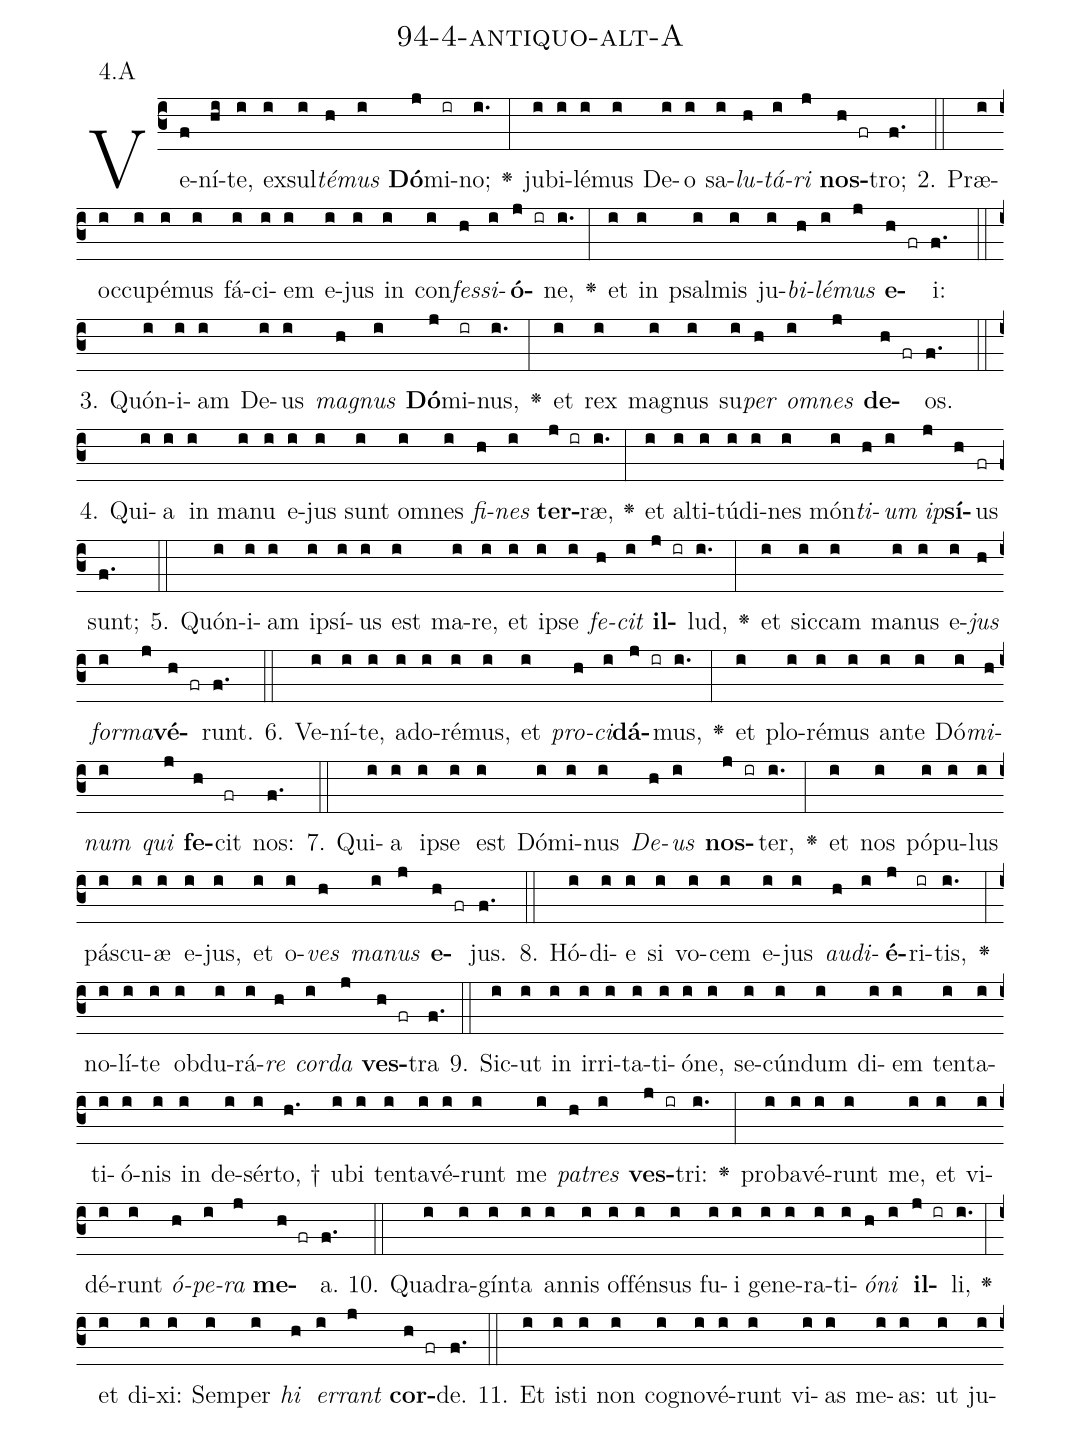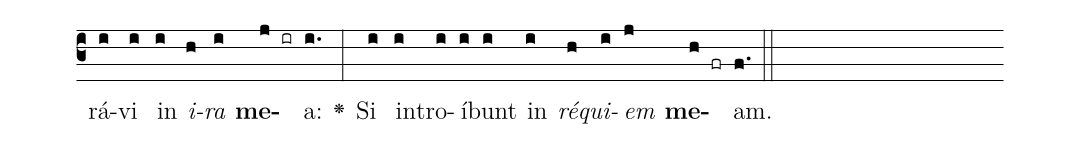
name: 94-4-antiquo-alt-A;
annotation: 4.A;
%%
(c3)Ve(f)ní(hi)te,(i) ex(i)sul(i)<i>té</i>(h)<i>mus</i>(i) <b>Dó</b>(j)mi(ir)no;(i.) <v>\greheightstar</v>(:) ju(i)bi(i)lé(i)mus(i) De(i)o(i) sa(i)<i>lu</i>(h)<i>tá</i>(i)<i>ri</i>(j) <b>nos</b>(h fr)tro;(f.) (::)
2. Præ(i)oc(i)cu(i)pé(i)mus(i) fá(i)ci(i)em(i) e(i)jus(i) in(i) con(i)<i>fes</i>(h)<i>si</i>(i)<b>ó</b>(j ir)ne,(i.) <v>\greheightstar</v>(:) et(i) in(i) psal(i)mis(i) ju(i)<i>bi</i>(h)<i>lé</i>(i)<i>mus</i>(j) <b>e</b>(h fr)i:(f.) (::)
3. Quón(i)i(i)am(i) De(i)us(i) <i>ma</i>(h)<i>gnus</i>(i) <b>Dó</b>(j)mi(ir)nus,(i.) <v>\greheightstar</v>(:) et(i) rex(i) ma(i)gnus(i) su(i)<i>per</i>(h) <i>om</i>(i)<i>nes</i>(j) <b>de</b>(h fr)os.(f.) (::)
4. Qui(i)a(i) in(i) ma(i)nu(i) e(i)jus(i) sunt(i) om(i)nes(i) <i>fi</i>(h)<i>nes</i>(i) <b>ter</b>(j ir)ræ,(i.) <v>\greheightstar</v>(:) et(i) al(i)ti(i)tú(i)di(i)nes(i) món(i)<i>ti</i>(h)<i>um</i>(i) <i>ip</i>(j)<b>sí</b>(h)us(fr) sunt;(f.) (::)
5. Quón(i)i(i)am(i) ip(i)sí(i)us(i) est(i) ma(i)re,(i) et(i) ip(i)se(i) <i>fe</i>(h)<i>cit</i>(i) <b>il</b>(j ir)lud,(i.) <v>\greheightstar</v>(:) et(i) sic(i)cam(i) ma(i)nus(i) e(i)<i>jus</i>(h) <i>for</i>(i)<i>ma</i>(j)<b>vé</b>(h fr)runt.(f.) (::)
6. Ve(i)ní(i)te,(i) ad(i)o(i)ré(i)mus,(i) et(i) <i>pro</i>(h)<i>ci</i>(i)<b>dá</b>(j ir)mus,(i.) <v>\greheightstar</v>(:) et(i) plo(i)ré(i)mus(i) an(i)te(i) Dó(i)<i>mi</i>(h)<i>num</i>(i) <i>qui</i>(j) <b>fe</b>(h)cit(fr) nos:(f.) (::)
7. Qui(i)a(i) ip(i)se(i) est(i) Dó(i)mi(i)nus(i) <i>De</i>(h)<i>us</i>(i) <b>nos</b>(j ir)ter,(i.) <v>\greheightstar</v>(:) et(i) nos(i) pó(i)pu(i)lus(i) pás(i)cu(i)æ(i) e(i)jus,(i) et(i) o(i)<i>ves</i>(h) <i>ma</i>(i)<i>nus</i>(j) <b>e</b>(h fr)jus.(f.) (::)
8. Hó(i)di(i)e(i) si(i) vo(i)cem(i) e(i)jus(i) <i>au</i>(h)<i>di</i>(i)<b>é</b>(j)ri(ir)tis,(i.) <v>\greheightstar</v>(:) no(i)lí(i)te(i) ob(i)du(i)rá(i)<i>re</i>(h) <i>cor</i>(i)<i>da</i>(j) <b>ves</b>(h fr)tra(f.) (::)
9. Sic(i)ut(i) in(i) ir(i)ri(i)ta(i)ti(i)ó(i)ne,(i) se(i)cún(i)dum(i) di(i)em(i) ten(i)ta(i)ti(i)ó(i)nis(i) in(i) de(i)sér(i)to, †(h.) u(i)bi(i) ten(i)ta(i)vé(i)runt(i) me(i) <i>pa</i>(h)<i>tres</i>(i) <b>ves</b>(j ir)tri:(i.) <v>\greheightstar</v>(:) pro(i)ba(i)vé(i)runt(i) me,(i) et(i) vi(i)dé(i)runt(i) <i>ó</i>(h)<i>pe</i>(i)<i>ra</i>(j) <b>me</b>(h fr)a.(f.) (::)
10. Qua(i)dra(i)gín(i)ta(i) an(i)nis(i) of(i)fén(i)sus(i) fu(i)i(i) ge(i)ne(i)ra(i)ti(i)<i>ó</i>(h)<i>ni</i>(i) <b>il</b>(j ir)li,(i.) <v>\greheightstar</v>(:) et(i) di(i)xi:(i) Sem(i)per(i) <i>hi</i>(h) <i>er</i>(i)<i>rant</i>(j) <b>cor</b>(h fr)de.(f.) (::)
11. Et(i) is(i)ti(i) non(i) co(i)gno(i)vé(i)runt(i) vi(i)as(i) me(i)as:(i) ut(i) ju(i)rá(i)vi(i) in(i) <i>i</i>(h)<i>ra</i>(i) <b>me</b>(j ir)a:(i.) <v>\greheightstar</v>(:) Si(i) in(i)tro(i)í(i)bunt(i) in(i) <i>ré</i>(h)<i>qui</i>(i)<i>em</i>(j) <b>me</b>(h fr)am.(f.) (::)
